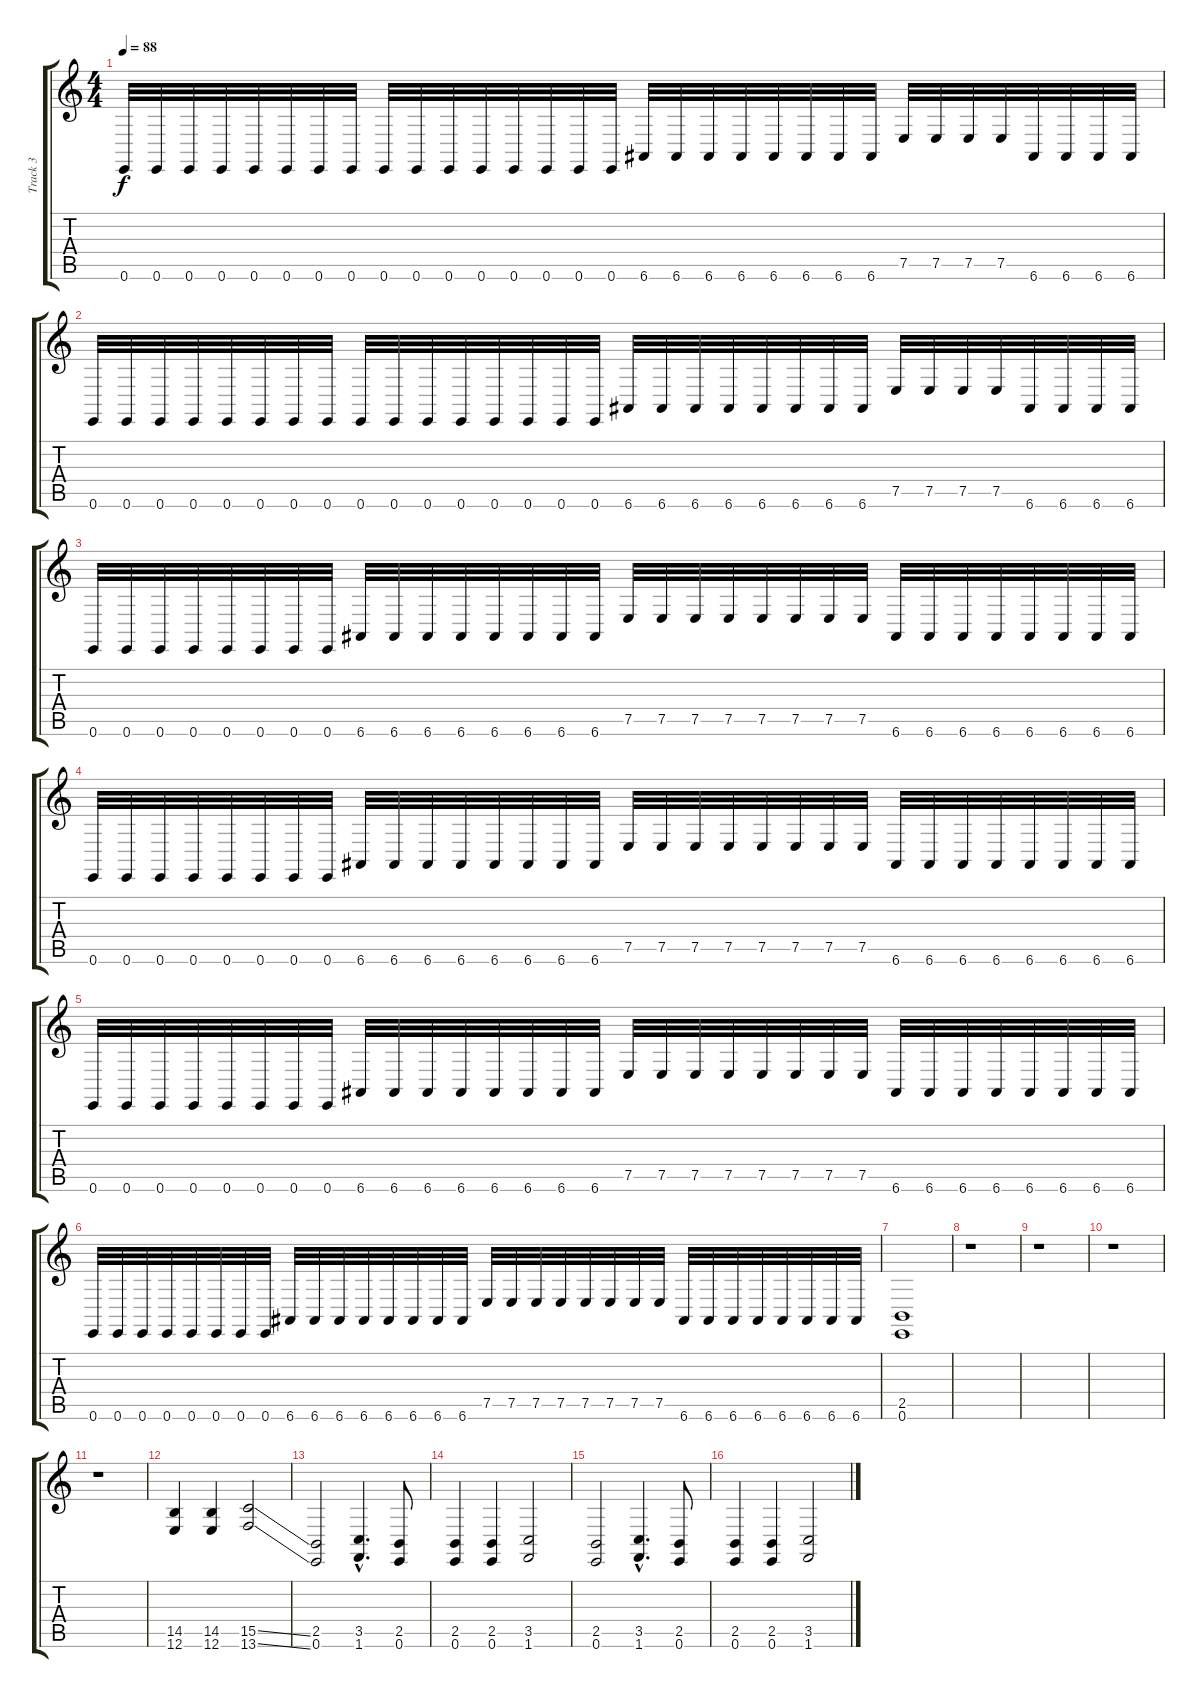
\track ("Track 3" "Track 3") {instrument lead5charang}
\staff {score tabs}
\tuning (E4 B3 G3 D3 A2 E2) {hide}
\ts (4 4)
\tempo 88
\clef g2
\ks c
0.6.32{dy f} 0.6.32 0.6.32 0.6.32 0.6.32 0.6.32 0.6.32 0.6.32 0.6.32 0.6.32 0.6.32 0.6.32 0.6.32 0.6.32 0.6.32 0.6.32 6.6.32 6.6.32 6.6.32 6.6.32 6.6.32 6.6.32 6.6.32 6.6.32 7.5.32 7.5.32 7.5.32 7.5.32 6.6.32 6.6.32 6.6.32 6.6.32 |
0.6.32 0.6.32 0.6.32 0.6.32 0.6.32 0.6.32 0.6.32 0.6.32 0.6.32 0.6.32 0.6.32 0.6.32 0.6.32 0.6.32 0.6.32 0.6.32 6.6.32 6.6.32 6.6.32 6.6.32 6.6.32 6.6.32 6.6.32 6.6.32 7.5.32 7.5.32 7.5.32 7.5.32 6.6.32 6.6.32 6.6.32 6.6.32 |
0.6.32 0.6.32 0.6.32 0.6.32 0.6.32 0.6.32 0.6.32 0.6.32 6.6.32 6.6.32 6.6.32 6.6.32 6.6.32 6.6.32 6.6.32 6.6.32 7.5.32 7.5.32 7.5.32 7.5.32 7.5.32 7.5.32 7.5.32 7.5.32 6.6.32 6.6.32 6.6.32 6.6.32 6.6.32 6.6.32 6.6.32 6.6.32 |
0.6.32 0.6.32 0.6.32 0.6.32 0.6.32 0.6.32 0.6.32 0.6.32 6.6.32 6.6.32 6.6.32 6.6.32 6.6.32 6.6.32 6.6.32 6.6.32 7.5.32 7.5.32 7.5.32 7.5.32 7.5.32 7.5.32 7.5.32 7.5.32 6.6.32 6.6.32 6.6.32 6.6.32 6.6.32 6.6.32 6.6.32 6.6.32 |
0.6.32 0.6.32 0.6.32 0.6.32 0.6.32 0.6.32 0.6.32 0.6.32 6.6.32 6.6.32 6.6.32 6.6.32 6.6.32 6.6.32 6.6.32 6.6.32 7.5.32 7.5.32 7.5.32 7.5.32 7.5.32 7.5.32 7.5.32 7.5.32 6.6.32 6.6.32 6.6.32 6.6.32 6.6.32 6.6.32 6.6.32 6.6.32 |
0.6.32 0.6.32 0.6.32 0.6.32 0.6.32 0.6.32 0.6.32 0.6.32 6.6.32 6.6.32 6.6.32 6.6.32 6.6.32 6.6.32 6.6.32 6.6.32 7.5.32 7.5.32 7.5.32 7.5.32 7.5.32 7.5.32 7.5.32 7.5.32 6.6.32 6.6.32 6.6.32 6.6.32 6.6.32 6.6.32 6.6.32 6.6.32 |
(2.5 0.6).1 |
r.1 |
r.1 |
r.1 |
r.1 |
(14.5 12.6).4 (14.5 12.6).4 (15.5{ss} 13.6{ss}).2 |
(2.5 0.6).2 (3.5{hac} 1.6{hac}).4{d} (2.5 0.6).8 |
(2.5 0.6).4 (2.5 0.6).4 (3.5 1.6).2 |
(2.5 0.6).2 (3.5{hac} 1.6{hac}).4{d} (2.5 0.6).8 |
(2.5 0.6).4 (2.5 0.6).4 (3.5 1.6).2
